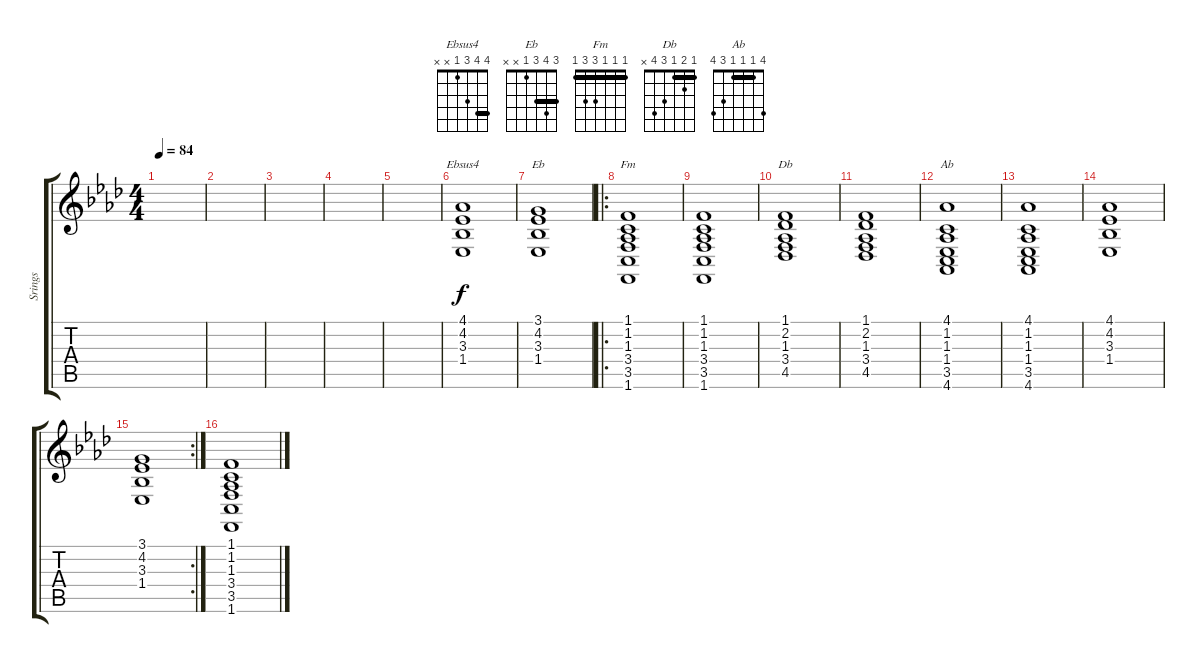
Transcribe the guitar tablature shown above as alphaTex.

\track ("Srings" "Srings") {instrument stringensemble2}
\staff {score tabs}
\tuning (E4 B3 G3 D3 A2 E2) {hide}
\chord ("Ebsus4" 4 4 3 1 x x) {barre 4}
\chord ("Eb" 3 4 3 1 x x) {barre 3}
\chord ("Fm" 1 1 1 3 3 1) {barre 1}
\chord ("Db" 1 2 1 3 4 x) {barre 1}
\chord ("Ab" 4 1 1 1 3 4) {barre 1}
\ts (4 4)
\tempo 84
\clef g2
\ks ab
|
|
|
|
|
(4.1 4.2 3.3 1.4).1{ch "Ebsus4"} |
(3.1 4.2 3.3 1.4).1{ch "Eb"} |
\ro
(1.1 1.2 1.3 3.4 3.5 1.6).1{ch "Fm"} |
(1.1 1.2 1.3 3.4 3.5 1.6).1 |
(1.1 2.2 1.3 3.4 4.5).1{ch "Db"} |
(1.1 2.2 1.3 3.4 4.5).1 |
(4.1 1.2 1.3 1.4 3.5 4.6).1{ch "Ab"} |
(4.1 1.2 1.3 1.4 3.5 4.6).1 |
(4.1 4.2 3.3 1.4).1 |
\rc 2
(3.1 4.2 3.3 1.4).1 |
(1.1 1.2 1.3 3.4 3.5 1.6).1
